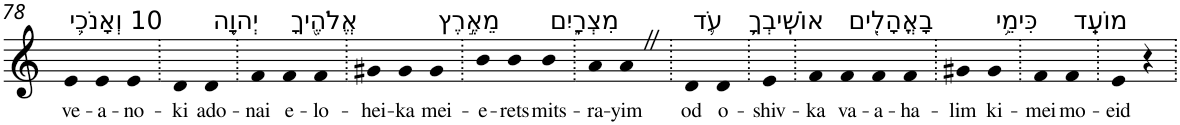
**kern	**text
*part1	*part1
*staff1	*staff1
*I"Piano	*
*I'Pno	*
!!LO:PB:g=z
*clefG2	*
*k[]	*
=78	=78
!LO:TX:a:t=10 וְאָנֹכִ֛י	!
!	!LO:LY:b
4e	ve-
!	!LO:LY:b
4e	-a-
!	!LO:LY:b
4e	-no-
=79.	=79.
!	!LO:LY:b
4d	-ki
!LO:TX:a:t=יְהוָ֥ה	!
!	!LO:LY:b
4d	ado-
=80.	=80.
!	!LO:LY:b
4f	-nai
!LO:TX:a:t=אֱלֹהֶ֖יךָ	!
!	!LO:LY:b
4f	e-
!	!LO:LY:b
4f	-lo-
=81.	=81.
!	!LO:LY:b
4g#X	-hei-
!	!LO:LY:b
4g#	-ka
!LO:TX:a:t=מֵאֶ֣רֶץ	!
!	!LO:LY:b
4g#	mei-
=82.	=82.
!	!LO:LY:b
4b	-e-
!	!LO:LY:b
4b	-rets
!LO:TX:a:t=מִצְרָ֑יִם	!
!	!LO:LY:b
4b	mits-
=83.	=83.
!	!LO:LY:b
4a	-ra-
!	!LO:LY:b
4aZ	-yim
=84.	=84.
!LO:TX:a:t=עֹ֛ד	!
!	!LO:LY:b
4d	od
!LO:TX:a:t=אוֹשִֽׁיבְךָ֥	!
!	!LO:LY:b
4d	o-
=85.	=85.
!	!LO:LY:b
4e	-shiv-
=86.	=86.
!	!LO:LY:b
4f	-ka
!LO:TX:a:t=בָאֳהָלִ֖ים	!
!	!LO:LY:b
4f	va-
!	!LO:LY:b
4f	-a-
!	!LO:LY:b
4f	-ha-
=87.	=87.
!	!LO:LY:b
4g#X	-lim
!LO:TX:a:t=כִּימֵ֥י	!
!	!LO:LY:b
4g#	ki-
=88.	=88.
!	!LO:LY:b
4f	-mei
!LO:TX:a:t=מוֹעֵֽד	!
!	!LO:LY:b
4f	mo-
=89.	=89.
!	!LO:LY:b
4e	-eid
4r	.
=.	=.
*-	*-
